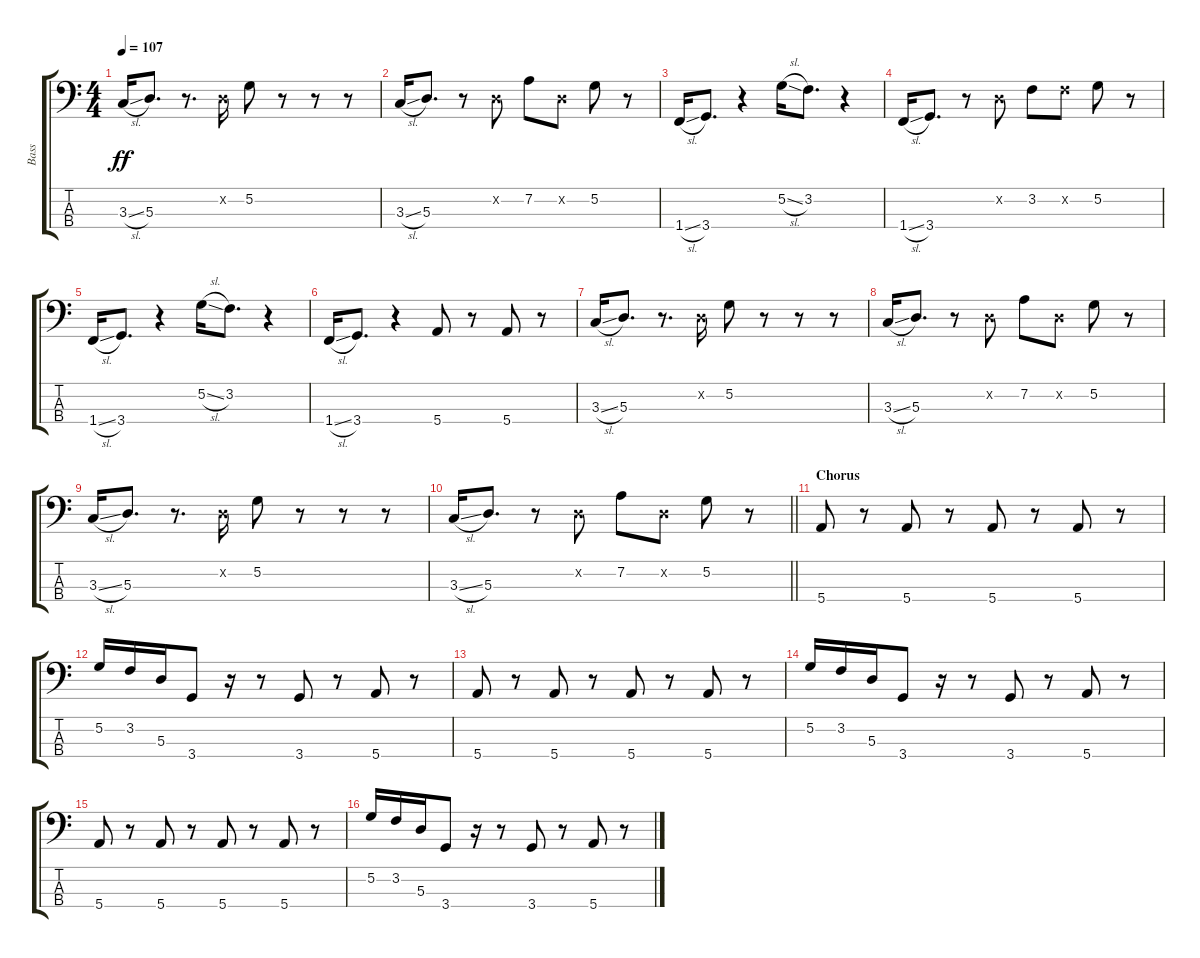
\track ("Bass" "Bass") {instrument slapbass1}
\staff {score tabs}
\tuning (G2 D2 A1 E1) {hide}
\ts (4 4)
\tempo 107
\clef f4
\ks c
3.3{sl}.16{dy ff} 5.3.8{d} r.8{d} 0.2{x}.16 5.2.8 r.8 r.8 r.8 |
3.3{sl}.16 5.3.8{d} r.8 0.2{x}.8 7.2.8 0.2{x}.8 5.2.8 r.8 |
1.4{sl}.16 3.4.8{d} r.4 5.2{sl}.16 3.2.8{d} r.4 |
1.4{sl}.16 3.4.8{d} r.8 0.2{x}.8 3.2.8 3.2{x}.8 5.2.8 r.8 |
1.4{sl}.16 3.4.8{d} r.4 5.2{sl}.16 3.2.8{d} r.4 |
1.4{sl}.16 3.4.8{d} r.4 5.4.8 r.8 5.4.8 r.8 |
3.3{sl}.16 5.3.8{d} r.8{d} 0.2{x}.16 5.2.8 r.8 r.8 r.8 |
3.3{sl}.16 5.3.8{d} r.8 0.2{x}.8 7.2.8 0.2{x}.8 5.2.8 r.8 |
3.3{sl}.16 5.3.8{d} r.8{d} 0.2{x}.16 5.2.8 r.8 r.8 r.8 |
\barLineRight lightlight
3.3{sl}.16 5.3.8{d} r.8 0.2{x}.8 7.2.8 0.2{x}.8 5.2.8 r.8 |
\section ("" "Chorus")
5.4.8 r.8 5.4.8 r.8 5.4.8 r.8 5.4.8 r.8 |
5.2.16 3.2.16 5.3.16 3.4.8 r.16 r.8 3.4.8 r.8 5.4.8 r.8 |
5.4.8 r.8 5.4.8 r.8 5.4.8 r.8 5.4.8 r.8 |
5.2.16 3.2.16 5.3.16 3.4.8 r.16 r.8 3.4.8 r.8 5.4.8 r.8 |
5.4.8 r.8 5.4.8 r.8 5.4.8 r.8 5.4.8 r.8 |
5.2.16 3.2.16 5.3.16 3.4.8 r.16 r.8 3.4.8 r.8 5.4.8 r.8
